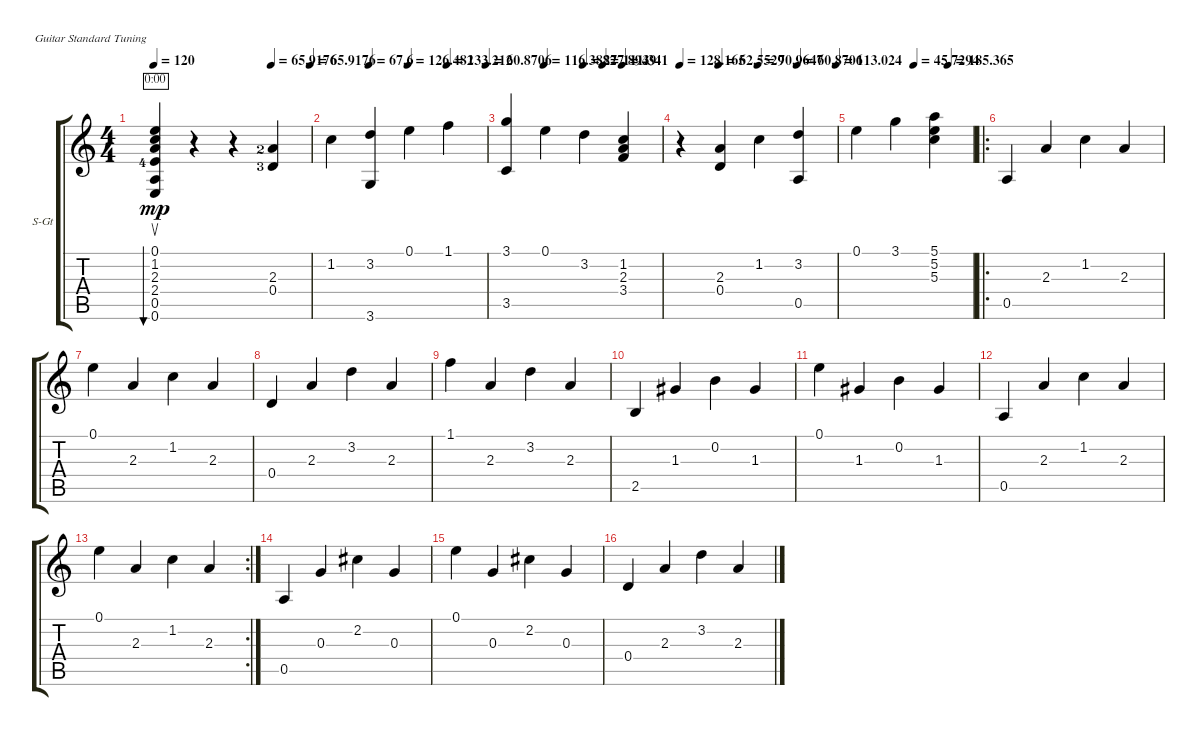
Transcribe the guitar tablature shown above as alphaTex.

\defaultSystemsLayout 4
\bracketExtendMode groupsimilarinstruments
\firstSystemTrackNameOrientation horizontal
\otherSystemsTrackNameOrientation horizontal
\track ("Steel Guitar" "S-Gt") {instrument acousticguitarsteel}
\staff {score tabs}
\tuning (E4 B3 G3 D3 A2 E2)
\ts (4 4)
\tempo 120
\tempo (65.9176 0.75)
\tempo (65.9176 1)
\clef g2
\ks c
(0.1 1.2 2.3 2.4{lf 5} 0.5 0.6).4{su bu 406 dy mp instrument acousticguitarsteel timer} r.4 r.4 (2.3{lf 3} 0.4{lf 4}).4 |
\tempo (67.6 0.25)
\tempo (126.482 0.5)
\tempo (133.212 0.75)
\tempo (60.8706 1)
1.2.4 (3.2 3.6).4 0.1.4 1.1.4 |
\tempo (116.3882 0.25)
\tempo (277.894 0.5)
\tempo (111.341 0.625)
\tempo (39 0.75)
(3.1 3.5).4 0.1.4 3.2.4 (1.2 2.3 3.4).4 |
\tempo
128.165
\tempo (62.5529 0.25)
\tempo (70.9647 0.5)
\tempo (60.8706 0.75)
\tempo (113.024 1)
r.4 (2.3 0.4).4 1.2.4 (3.2 0.5).4 |
\tempo (45.7294 0.5)
\tempo (185.365 0.79375)
0.1.4 3.1.4 (5.1 5.2 5.3).4 |
\ro
0.5.4 2.3.4 1.2.4 2.3.4 |
0.1.4 2.3.4 1.2.4 2.3.4 |
0.4.4 2.3.4 3.2.4 2.3.4 |
1.1.4 2.3.4 3.2.4 2.3.4 |
2.5.4 1.3.4 0.2.4 1.3.4 |
0.1.4 1.3.4 0.2.4 1.3.4 |
0.5.4 2.3.4 1.2.4 2.3.4 |
\rc 2
0.1.4 2.3.4 1.2.4 2.3.4 |
0.5.4 0.3.4 2.2.4 0.3.4 |
0.1.4 0.3.4 2.2.4 0.3.4 |
0.4.4 2.3.4 3.2.4 2.3.4
